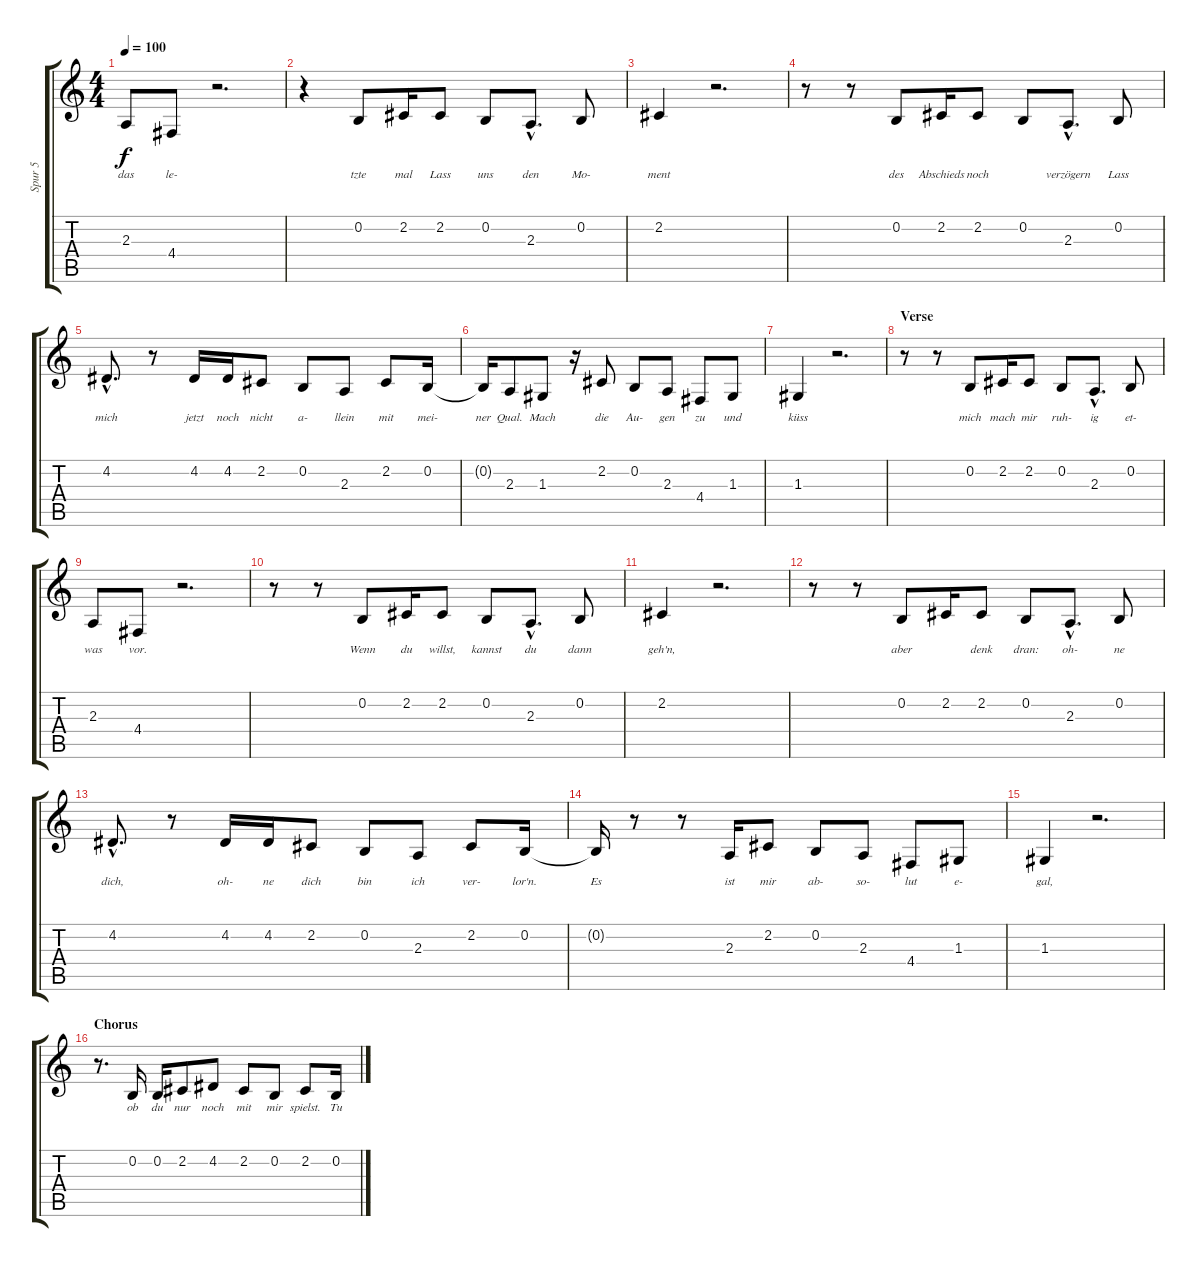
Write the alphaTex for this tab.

\track ("Spur 5" "Spur 5") {instrument altosax}
\staff {score tabs}
\tuning (E4 B3 G3 D3 A2 E2) {hide}
\ts (4 4)
\tempo 100
\clef g2
\ks c
2.3.8{lyrics (0 "das") lyrics (1 "") lyrics (2 "") lyrics (3 "") lyrics (4 "") dy f} 4.4.8{lyrics (0 "le-") lyrics (1 "") lyrics (2 "") lyrics (3 "") lyrics (4 "")} r.2{d} |
r.4 0.2.8{lyrics (0 "tzte") lyrics (1 "") lyrics (2 "") lyrics (3 "") lyrics (4 "")} 2.2.16{lyrics (0 "mal") lyrics (1 "") lyrics (2 "") lyrics (3 "") lyrics (4 "")} 2.2.8{lyrics (0 "Lass") lyrics (1 "") lyrics (2 "") lyrics (3 "") lyrics (4 "")} 0.2.8{lyrics (0 "uns") lyrics (1 "") lyrics (2 "") lyrics (3 "") lyrics (4 "")} 2.3{hac}.8{d lyrics (0 "den") lyrics (1 "") lyrics (2 "") lyrics (3 "") lyrics (4 "")} 0.2.8{lyrics (0 "Mo-") lyrics (1 "") lyrics (2 "") lyrics (3 "") lyrics (4 "")} |
2.2.4{lyrics (0 "ment") lyrics (1 "") lyrics (2 "") lyrics (3 "") lyrics (4 "")} r.2{d} |
r.8 r.8 0.2.8{lyrics (0 "des") lyrics (1 "") lyrics (2 "") lyrics (3 "") lyrics (4 "")} 2.2.16{lyrics (0 "Abschieds") lyrics (1 "") lyrics (2 "") lyrics (3 "") lyrics (4 "")} 2.2.8{lyrics (0 "noch") lyrics (1 "") lyrics (2 "") lyrics (3 "") lyrics (4 "")} 0.2.8{lyrics (0 "") lyrics (1 "") lyrics (2 "") lyrics (3 "") lyrics (4 "")} 2.3{hac}.8{d lyrics (0 "verzögern") lyrics (1 "") lyrics (2 "") lyrics (3 "") lyrics (4 "")} 0.2.8{lyrics (0 "Lass") lyrics (1 "") lyrics (2 "") lyrics (3 "") lyrics (4 "")} |
4.2{hac}.8{d lyrics (0 "mich") lyrics (1 "") lyrics (2 "") lyrics (3 "") lyrics (4 "")} r.8 4.2.16{lyrics (0 "jetzt") lyrics (1 "") lyrics (2 "") lyrics (3 "") lyrics (4 "")} 4.2.16{lyrics (0 "noch") lyrics (1 "") lyrics (2 "") lyrics (3 "") lyrics (4 "")} 2.2.8{lyrics (0 "nicht") lyrics (1 "") lyrics (2 "") lyrics (3 "") lyrics (4 "")} 0.2.8{lyrics (0 "a-") lyrics (1 "") lyrics (2 "") lyrics (3 "") lyrics (4 "")} 2.3.8{lyrics (0 "llein") lyrics (1 "") lyrics (2 "") lyrics (3 "") lyrics (4 "")} 2.2.8{lyrics (0 "mit") lyrics (1 "") lyrics (2 "") lyrics (3 "") lyrics (4 "")} 0.2.16{lyrics (0 "mei-") lyrics (1 "") lyrics (2 "") lyrics (3 "") lyrics (4 "")} |
0.2{t}.16{lyrics (0 "ner") lyrics (1 "") lyrics (2 "") lyrics (3 "") lyrics (4 "")} 2.3.8{lyrics (0 "Qual.") lyrics (1 "") lyrics (2 "") lyrics (3 "") lyrics (4 "")} 1.3.8{lyrics (0 "Mach") lyrics (1 "") lyrics (2 "") lyrics (3 "") lyrics (4 "")} r.16 2.2.8{lyrics (0 "die") lyrics (1 "") lyrics (2 "") lyrics (3 "") lyrics (4 "")} 0.2.8{lyrics (0 "Au-") lyrics (1 "") lyrics (2 "") lyrics (3 "") lyrics (4 "")} 2.3.8{lyrics (0 "gen") lyrics (1 "") lyrics (2 "") lyrics (3 "") lyrics (4 "")} 4.4.8{lyrics (0 "zu") lyrics (1 "") lyrics (2 "") lyrics (3 "") lyrics (4 "")} 1.3.8{lyrics (0 "und") lyrics (1 "") lyrics (2 "") lyrics (3 "") lyrics (4 "")} |
1.3.4{lyrics (0 "küss") lyrics (1 "") lyrics (2 "") lyrics (3 "") lyrics (4 "")} r.2{d} |
\section ("" "Verse")
r.8 r.8 0.2.8{lyrics (0 "mich") lyrics (1 "") lyrics (2 "") lyrics (3 "") lyrics (4 "")} 2.2.16{lyrics (0 "mach") lyrics (1 "") lyrics (2 "") lyrics (3 "") lyrics (4 "")} 2.2.8{lyrics (0 "mir") lyrics (1 "") lyrics (2 "") lyrics (3 "") lyrics (4 "")} 0.2.8{lyrics (0 "ruh-") lyrics (1 "") lyrics (2 "") lyrics (3 "") lyrics (4 "")} 2.3{hac}.8{d lyrics (0 "ig") lyrics (1 "") lyrics (2 "") lyrics (3 "") lyrics (4 "")} 0.2.8{lyrics (0 "et-") lyrics (1 "") lyrics (2 "") lyrics (3 "") lyrics (4 "")} |
2.3.8{lyrics (0 "was") lyrics (1 "") lyrics (2 "") lyrics (3 "") lyrics (4 "")} 4.4.8{lyrics (0 "vor.") lyrics (1 "") lyrics (2 "") lyrics (3 "") lyrics (4 "")} r.2{d} |
r.8 r.8 0.2.8{lyrics (0 "Wenn") lyrics (1 "") lyrics (2 "") lyrics (3 "") lyrics (4 "")} 2.2.16{lyrics (0 "du") lyrics (1 "") lyrics (2 "") lyrics (3 "") lyrics (4 "")} 2.2.8{lyrics (0 "willst,") lyrics (1 "") lyrics (2 "") lyrics (3 "") lyrics (4 "")} 0.2.8{lyrics (0 "kannst") lyrics (1 "") lyrics (2 "") lyrics (3 "") lyrics (4 "")} 2.3{hac}.8{d lyrics (0 "du") lyrics (1 "") lyrics (2 "") lyrics (3 "") lyrics (4 "")} 0.2.8{lyrics (0 "dann") lyrics (1 "") lyrics (2 "") lyrics (3 "") lyrics (4 "")} |
2.2.4{lyrics (0 "geh'n,") lyrics (1 "") lyrics (2 "") lyrics (3 "") lyrics (4 "")} r.2{d} |
r.8 r.8 0.2.8{lyrics (0 "aber") lyrics (1 "") lyrics (2 "") lyrics (3 "") lyrics (4 "")} 2.2.16{lyrics (0 "") lyrics (1 "") lyrics (2 "") lyrics (3 "") lyrics (4 "")} 2.2.8{lyrics (0 "denk") lyrics (1 "") lyrics (2 "") lyrics (3 "") lyrics (4 "")} 0.2.8{lyrics (0 "dran:") lyrics (1 "") lyrics (2 "") lyrics (3 "") lyrics (4 "")} 2.3{hac}.8{d lyrics (0 "oh-") lyrics (1 "") lyrics (2 "") lyrics (3 "") lyrics (4 "")} 0.2.8{lyrics (0 "ne") lyrics (1 "") lyrics (2 "") lyrics (3 "") lyrics (4 "")} |
4.2{hac}.8{d lyrics (0 "dich,") lyrics (1 "") lyrics (2 "") lyrics (3 "") lyrics (4 "")} r.8 4.2.16{lyrics (0 "oh-") lyrics (1 "") lyrics (2 "") lyrics (3 "") lyrics (4 "")} 4.2.16{lyrics (0 "ne") lyrics (1 "") lyrics (2 "") lyrics (3 "") lyrics (4 "")} 2.2.8{lyrics (0 "dich") lyrics (1 "") lyrics (2 "") lyrics (3 "") lyrics (4 "")} 0.2.8{lyrics (0 "bin") lyrics (1 "") lyrics (2 "") lyrics (3 "") lyrics (4 "")} 2.3.8{lyrics (0 "ich") lyrics (1 "") lyrics (2 "") lyrics (3 "") lyrics (4 "")} 2.2.8{lyrics (0 "ver-") lyrics (1 "") lyrics (2 "") lyrics (3 "") lyrics (4 "")} 0.2.16{lyrics (0 "lor'n.") lyrics (1 "") lyrics (2 "") lyrics (3 "") lyrics (4 "")} |
0.2{t}.16{lyrics (0 "Es") lyrics (1 "") lyrics (2 "") lyrics (3 "") lyrics (4 "")} r.8 r.8 2.3.16{lyrics (0 "ist") lyrics (1 "") lyrics (2 "") lyrics (3 "") lyrics (4 "")} 2.2.8{lyrics (0 "mir") lyrics (1 "") lyrics (2 "") lyrics (3 "") lyrics (4 "")} 0.2.8{lyrics (0 "ab-") lyrics (1 "") lyrics (2 "") lyrics (3 "") lyrics (4 "")} 2.3.8{lyrics (0 "so-") lyrics (1 "") lyrics (2 "") lyrics (3 "") lyrics (4 "")} 4.4.8{lyrics (0 "lut") lyrics (1 "") lyrics (2 "") lyrics (3 "") lyrics (4 "")} 1.3.8{lyrics (0 "e-") lyrics (1 "") lyrics (2 "") lyrics (3 "") lyrics (4 "")} |
1.3.4{lyrics (0 "gal,") lyrics (1 "") lyrics (2 "") lyrics (3 "") lyrics (4 "")} r.2{d} |
\section ("" "Chorus")
r.8{d} 0.2.16{lyrics (0 "ob") lyrics (1 "") lyrics (2 "") lyrics (3 "") lyrics (4 "")} 0.2.16{lyrics (0 "du") lyrics (1 "") lyrics (2 "") lyrics (3 "") lyrics (4 "")} 2.2.8{lyrics (0 "nur") lyrics (1 "") lyrics (2 "") lyrics (3 "") lyrics (4 "")} 4.2.8{lyrics (0 "noch") lyrics (1 "") lyrics (2 "") lyrics (3 "") lyrics (4 "")} 2.2.8{lyrics (0 "mit") lyrics (1 "") lyrics (2 "") lyrics (3 "") lyrics (4 "")} 0.2.8{lyrics (0 "mir") lyrics (1 "") lyrics (2 "") lyrics (3 "") lyrics (4 "")} 2.2.8{lyrics (0 "spielst.") lyrics (1 "") lyrics (2 "") lyrics (3 "") lyrics (4 "")} 0.2.16{lyrics (0 "Tu") lyrics (1 "") lyrics (2 "") lyrics (3 "") lyrics (4 "")}
